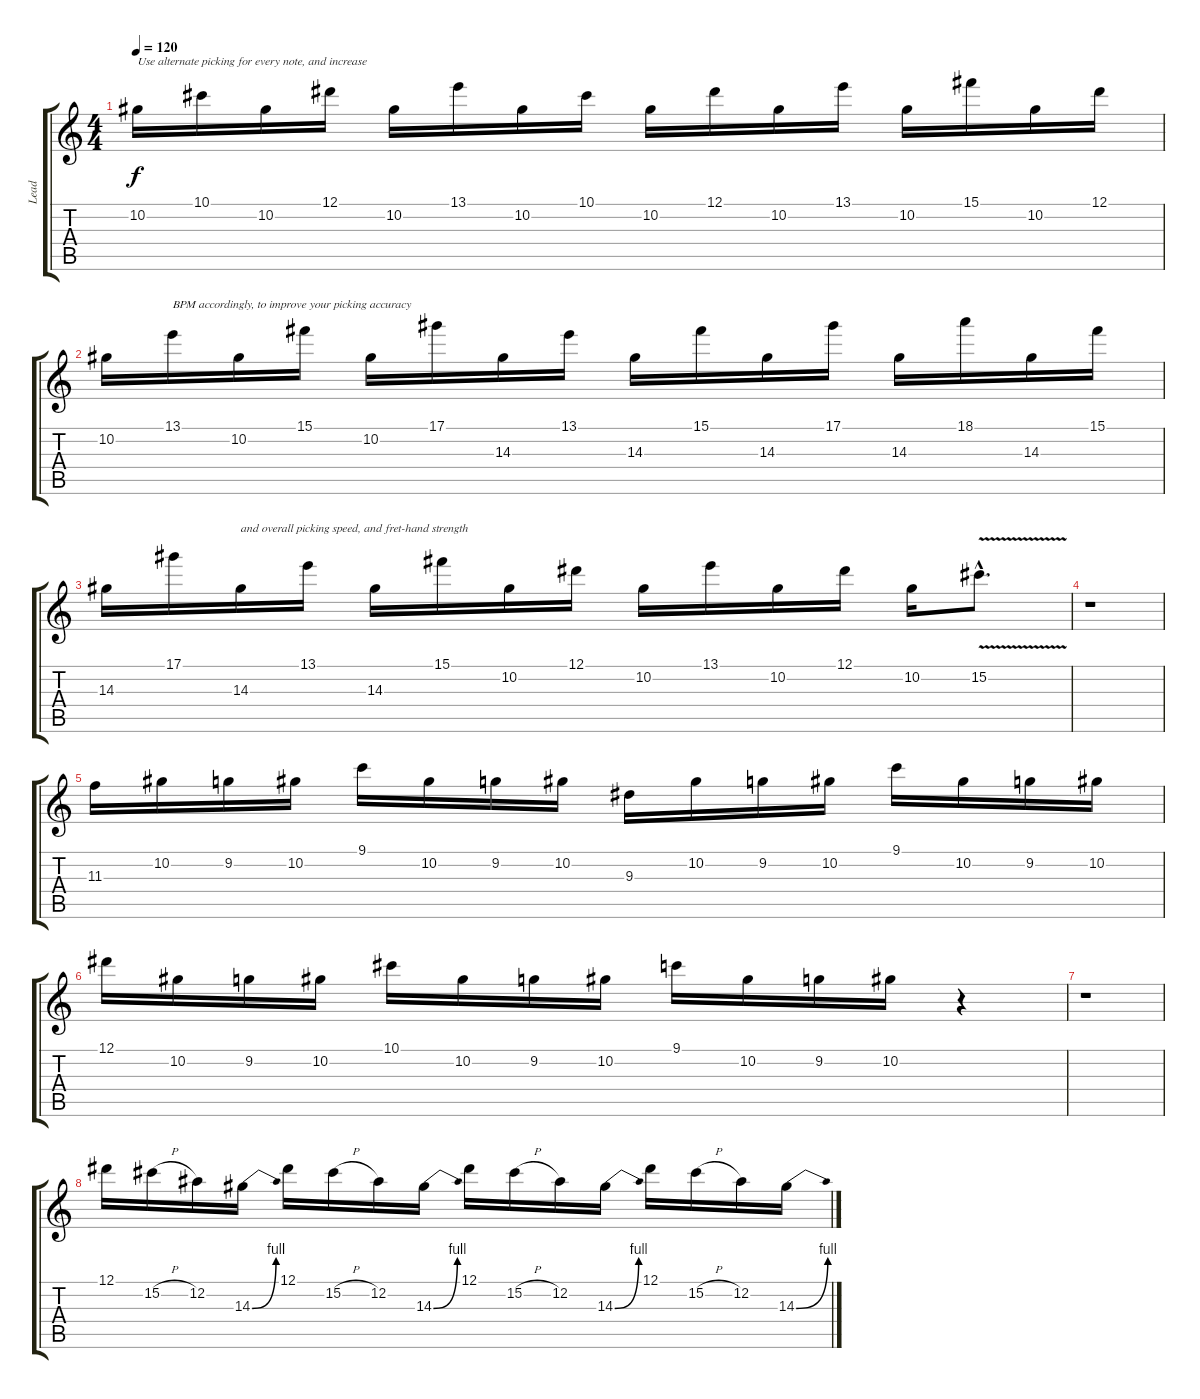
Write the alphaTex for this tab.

\track ("Lead" "Lead") {instrument overdrivenguitar}
\staff {score tabs}
\tuning (Eb4 Bb3 Gb3 Db3 Ab2 Eb2) {hide}
\ts (4 4)
\tempo 120
\clef g2
\ks c
10.2.16{txt "Use alternate picking for every note, and increase" dy f instrument overdrivenguitar} 10.1.16 10.2.16 12.1.16 10.2.16 13.1.16 10.2.16 10.1.16 10.2.16 12.1.16 10.2.16 13.1.16 10.2.16 15.1.16 10.2.16 12.1.16 |
10.2.16 13.1.16{txt "BPM accordingly, to improve your picking accuracy"} 10.2.16 15.1.16 10.2.16 17.1.16 14.3.16 13.1.16 14.3.16 15.1.16 14.3.16 17.1.16 14.3.16 18.1.16 14.3.16 15.1.16 |
14.3.16 17.1.16 14.3.16{txt "and overall picking speed, and fret-hand strength"} 13.1.16 14.3.16 15.1.16 10.2.16 12.1.16 10.2.16 13.1.16 10.2.16 12.1.16 10.2.16 15.2{v hac}.8{d} |
r.1 |
11.3.16 10.2.16 9.2.16 10.2.16 9.1.16 10.2.16 9.2.16 10.2.16 9.3.16 10.2.16 9.2.16 10.2.16 9.1.16 10.2.16 9.2.16 10.2.16 |
12.1.16 10.2.16 9.2.16 10.2.16 10.1.16 10.2.16 9.2.16 10.2.16 9.1.16 10.2.16 9.2.16 10.2.16 r.4 |
r.1 |
12.1.16 15.2{h}.16 12.2.16 14.3{be (bend 0 0 60 4)}.16 12.1.16 15.2{h}.16 12.2.16 14.3{be (bend 0 0 60 4)}.16 12.1.16 15.2{h}.16 12.2.16 14.3{be (bend 0 0 60 4)}.16 12.1.16 15.2{h}.16 12.2.16 14.3{be (bend 0 0 60 4)}.16
